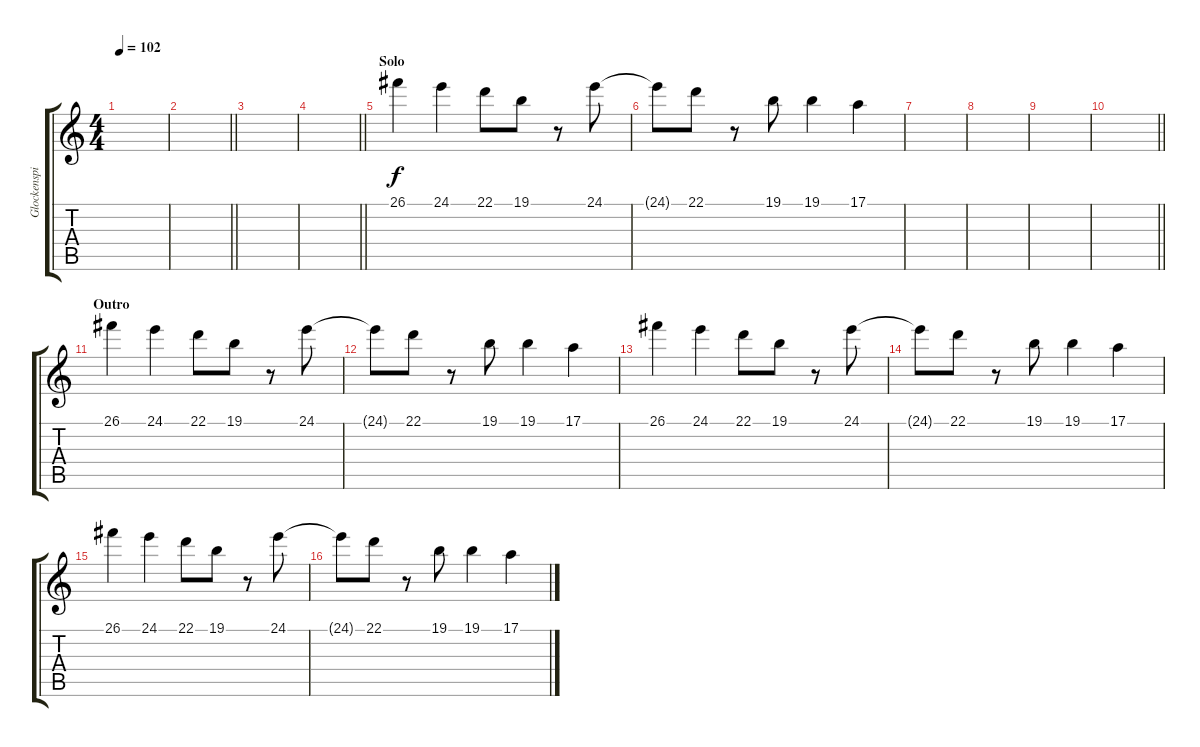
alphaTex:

\track ("Glockenspiel" "Glockenspi") {instrument glockenspiel}
\staff {score tabs}
\tuning (E4 B3 G3 D3 A2 E2) {hide}
\ts (4 4)
\tempo 102
\clef g2
\ks c
|
\barLineRight lightlight
|
|
\barLineRight lightlight
|
\section ("" "Solo")
26.1.4 24.1.4 22.1.8 19.1.8 r.8 24.1.8 |
24.1{t}.8 22.1.8 r.8 19.1.8 19.1.4 17.1.4 |
|
|
|
\barLineRight lightlight
|
\section ("" "Outro")
26.1.4 24.1.4 22.1.8 19.1.8 r.8 24.1.8 |
24.1{t}.8 22.1.8 r.8 19.1.8 19.1.4 17.1.4 |
26.1.4 24.1.4 22.1.8 19.1.8 r.8 24.1.8 |
24.1{t}.8 22.1.8 r.8 19.1.8 19.1.4 17.1.4 |
26.1.4 24.1.4 22.1.8 19.1.8 r.8 24.1.8 |
24.1{t}.8 22.1.8 r.8 19.1.8 19.1.4 17.1.4
